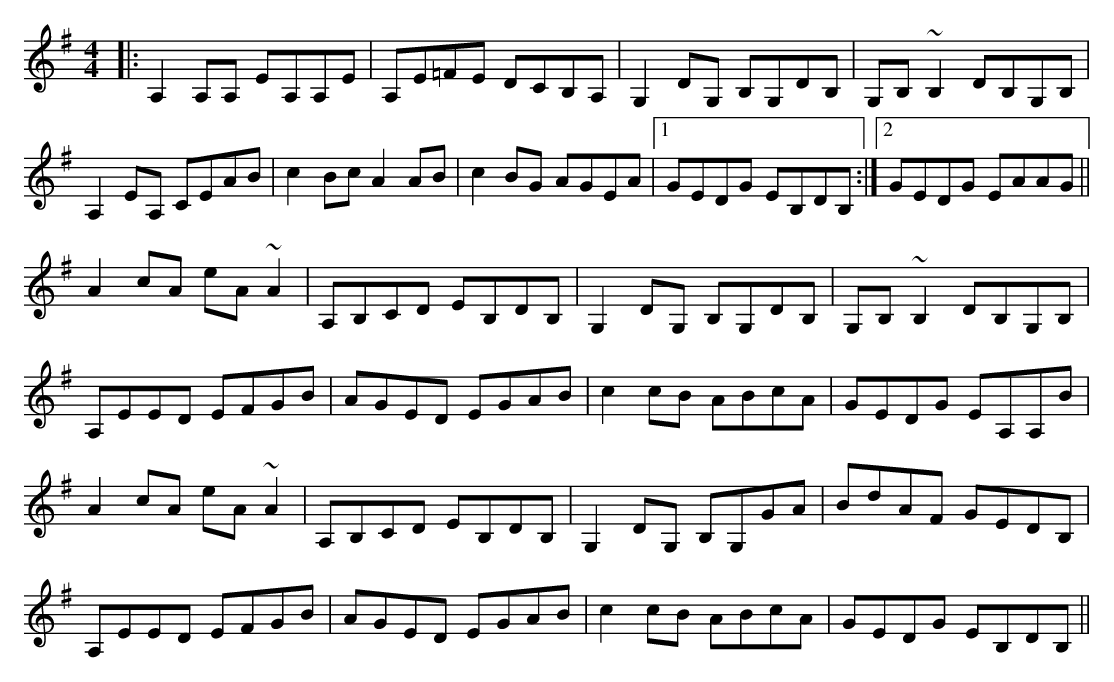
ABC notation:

X:1
M:4/4
K:Ador
|:A,2A,A, EA,A,E|A,E=FE DCB,A,|G,2DG, B,G,DB,|G,B,~B,2 DB,G,B,|
A,2EA, CEAB|c2Bc A2AB|c2BG AGEA|1 GEDG EB,DB,:|2 GEDG EAAG||
A2cA eA~A2|A,B,CD EB,DB,|G,2DG, B,G,DB,|G,B,~B,2 DB,G,B,|
A,EED EFGB|AGED EGAB|c2cB ABcA|GEDG EA,A,B|
A2cA eA~A2|A,B,CD EB,DB,|G,2DG, B,G,GA|BdAF GEDB,|
A,EED EFGB|AGED EGAB|c2cB ABcA|GEDG EB,DB,||
